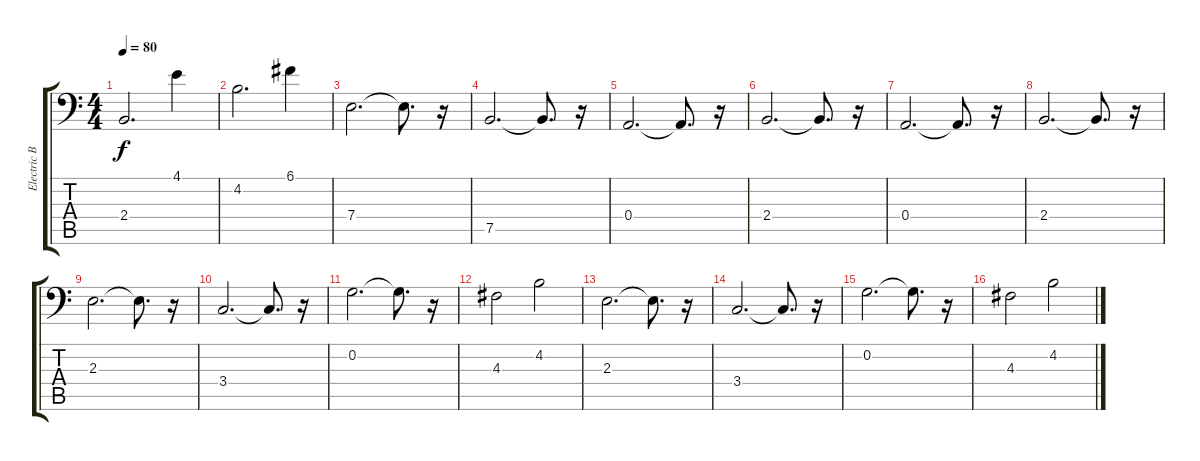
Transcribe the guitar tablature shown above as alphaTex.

\track ("Electric Bass" "Electric B") {instrument electricbassfinger}
\staff {score tabs}
\tuning (C3 G2 D2 A1 E1 B0) {hide}
\ts (4 4)
\tempo 80
\clef f4
\ks c
2.4.2{d dy f} 4.1.4 |
4.2.2{d} 6.1.4 |
7.4.2{d} 7.4{t}.8{d} r.16 |
7.5.2{d} 7.5{t}.8{d} r.16 |
0.4.2{d} 0.4{t}.8{d} r.16 |
2.4.2{d} 2.4{t}.8{d} r.16 |
0.4.2{d} 0.4{t}.8{d} r.16 |
2.4.2{d} 2.4{t}.8{d} r.16 |
2.3.2{d} 2.3{t}.8{d} r.16 |
3.4.2{d} 3.4{t}.8{d} r.16 |
0.2.2{d} 0.2{t}.8{d} r.16 |
4.3.2 4.2.2 |
2.3.2{d} 2.3{t}.8{d} r.16 |
3.4.2{d} 3.4{t}.8{d} r.16 |
0.2.2{d} 0.2{t}.8{d} r.16 |
4.3.2 4.2.2
